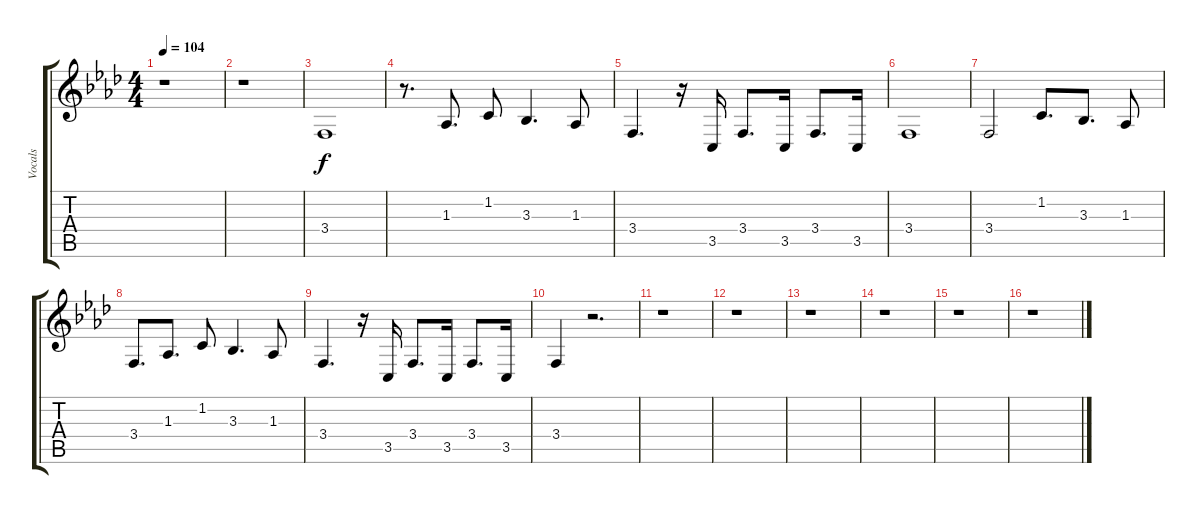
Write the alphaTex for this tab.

\track ("Vocals" "Vocals") {instrument lead6voice}
\staff {score tabs}
\tuning (E4 B3 G3 D3 A2 E2) {hide}
\ts (4 4)
\tempo 104
\clef g2
\ks ab
r.1{dy f} |
r.1 |
3.4.1 |
r.8{d} 1.3.8{d} 1.2.8 3.3.4{d} 1.3.8 |
3.4.4{d} r.16 3.5.16 3.4.8{d} 3.5.16 3.4.8{d} 3.5.16 |
3.4.1 |
3.4.2 1.2.8{d} 3.3.8{d} 1.3.8 |
3.4.8{d} 1.3.8{d} 1.2.8 3.3.4{d} 1.3.8 |
3.4.4{d} r.16 3.5.16 3.4.8{d} 3.5.16 3.4.8{d} 3.5.16 |
3.4.4 r.2{d} |
r.1 |
r.1 |
r.1 |
r.1 |
r.1 |
r.1
